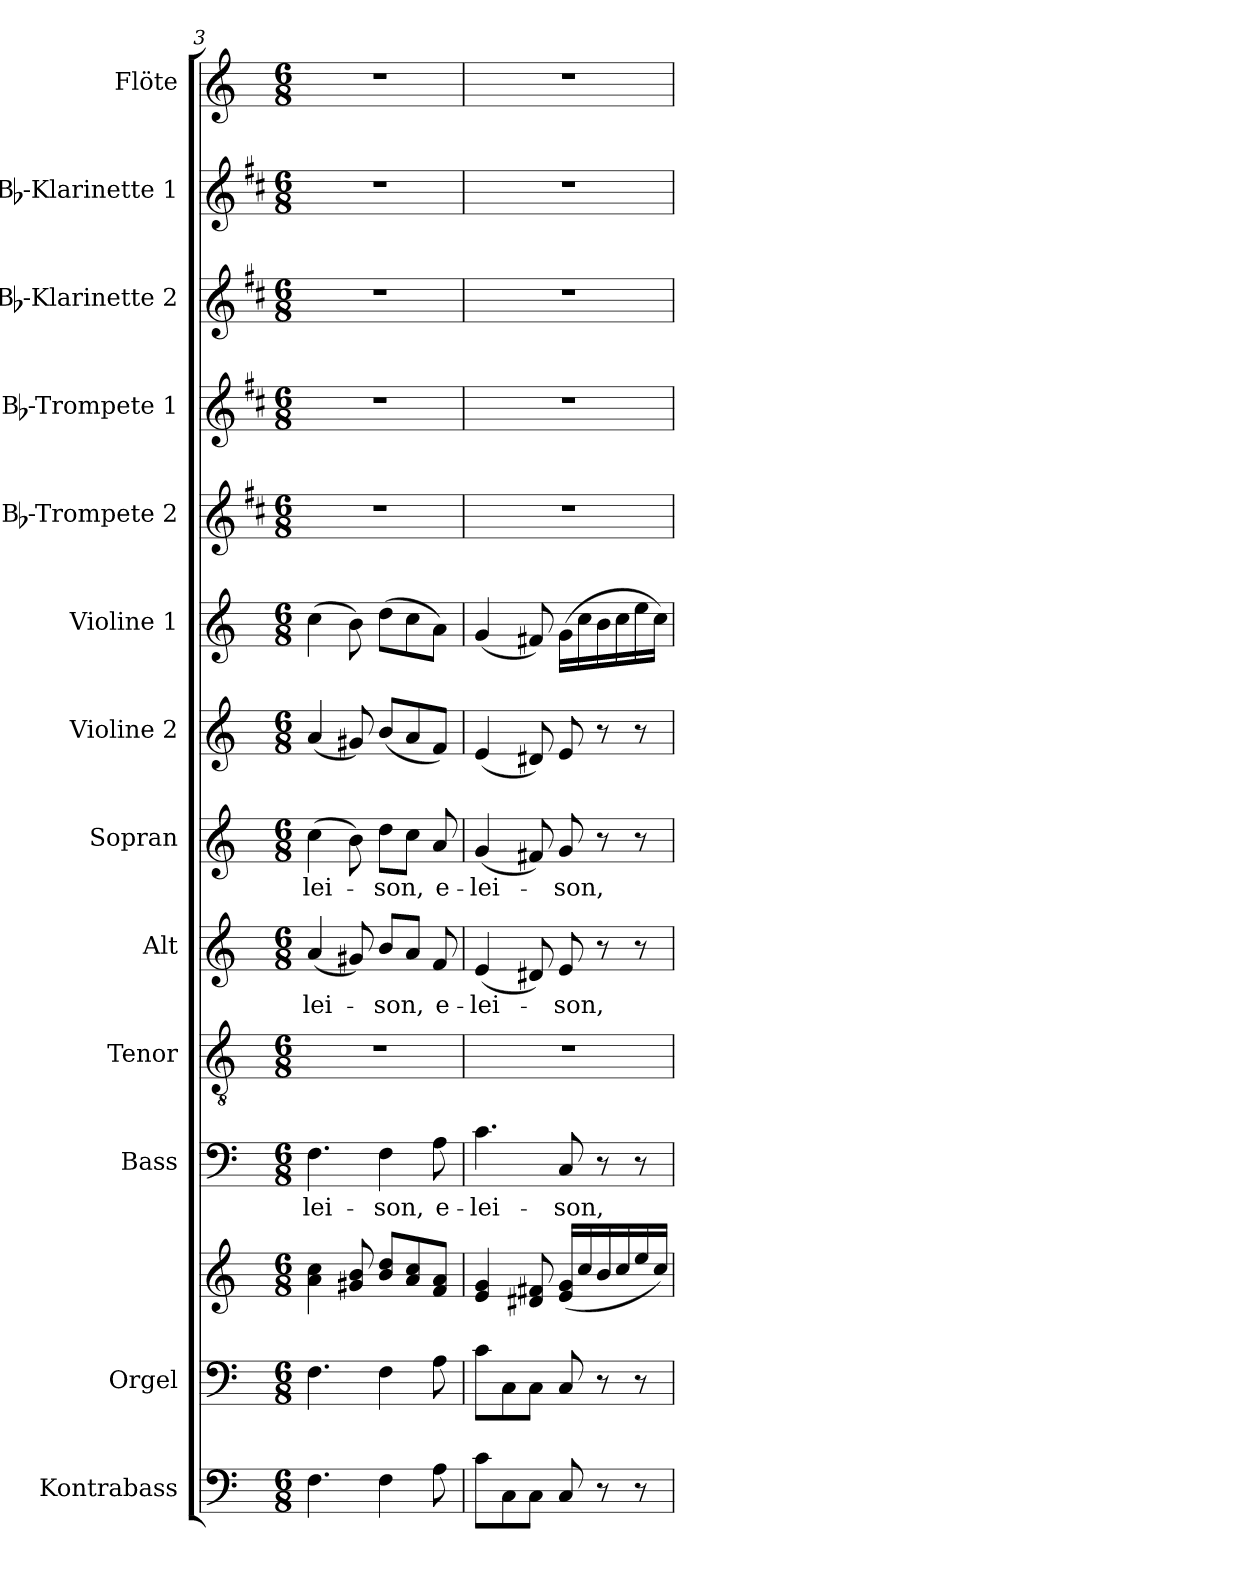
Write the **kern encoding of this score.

**kern	**kern	**kern	**kern	**text	**kern	**kern	**text	**kern	**text	**kern	**kern	**kern	**kern	**kern	**kern	**kern
*part13	*part12	*part12	*part11	*part11	*part10	*part9	*part9	*part8	*part8	*part7	*part6	*part5	*part4	*part3	*part2	*part1
*staff14	*staff13	*staff12	*staff11	*staff11	*staff10	*staff9	*staff9	*staff8	*staff8	*staff7	*staff6	*staff5	*staff4	*staff3	*staff2	*staff1
*I"Kontrabass	*I"Orgel	*	*I"Bass	*	*I"Tenor	*I"Alt	*	*I"Sopran	*	*I"Violine 2	*I"Violine 1	*I"Bb-Trompete 2	*I"Bb-Trompete 1	*I"Bb-Klarinette 2	*I"Bb-Klarinette 1	*I"Flöte
*I'Kb.	*I'Org.	*	*I'B.	*	*I'T.	*I'A.	*	*I'S.	*	*I'Vl. 2	*I'Vl. 1	*I'Bb Trp. 2	*I'Bb Trp. 1	*I'Bb Kl. 2	*I'Bb Kl. 1	*I'Fl.
*clefF4	*clefF4	*clefG2	*clefF4	*	*clefGv2	*clefG2	*	*clefG2	*	*clefG2	*clefG2	*clefG2	*clefG2	*clefG2	*clefG2	*clefG2
*ITrd7c12	*	*	*	*	*	*	*	*	*	*	*	*ITrd1c2	*ITrd1c2	*ITrd1c2	*ITrd1c2	*
*k[]	*k[]	*k[]	*k[]	*	*k[]	*k[]	*	*k[]	*	*k[]	*k[]	*k[]	*k[]	*k[]	*k[]	*k[]
*C:	*C:	*C:	*C:	*	*C:	*C:	*	*C:	*	*C:	*C:	*C:	*C:	*C:	*C:	*C:
*M6/8	*M6/8	*M6/8	*M6/8	*	*M6/8	*M6/8	*	*M6/8	*	*M6/8	*M6/8	*M6/8	*M6/8	*M6/8	*M6/8	*M6/8
=3	=3	=3	=3	=3	=3	=3	=3	=3	=3	=3	=3	=3	=3	=3	=3	=3
!	!	!	!	!LO:LY:b	!	!	!LO:LY:b	!	!LO:LY:b	!	!	!	!	!	!	!
4.FF\	4.F\	4a\ 4cc\	4.F\	-lei-	2.r	(<4a/	-lei-	(>4cc\	-lei-	(<4a/	(>4cc\	2.r	2.r	2.r	2.r	2.r
.	.	8g#X/ 8b/	.	.	.	8g#X/)	.	8b\)	.	8g#X/)	8b\)	.	.	.	.	.
!	!	!	!	!LO:LY:b	!	!	!LO:LY:b	!	!LO:LY:b	!	!	!	!	!	!	!
4FF\	4F\	8b/ 8dd/L	4F\	-son,	.	8b/L	-son,	8dd\L	-son,	(<8b/L	(>8dd\L	.	.	.	.	.
.	.	8a/ 8cc/	.	.	.	8a/J	.	8cc\J	.	8a/	8cc\	.	.	.	.	.
!	!	!	!	!LO:LY:b	!	!	!LO:LY:b	!	!LO:LY:b	!	!	!	!	!	!	!
8AA\	8A\	8f/ 8a/J	8A\	e-	.	8f/	e-	8a/	e-	8f/J)	8a\J)	.	.	.	.	.
=4	=4	=4	=4	=4	=4	=4	=4	=4	=4	=4	=4	=4	=4	=4	=4	=4
!	!	!	!	!LO:LY:b	!	!	!LO:LY:b	!	!LO:LY:b	!	!	!	!	!	!	!
8C\L	8c\L	4e/ 4g/	4.c\	-lei-	2.r	(<4e/	-lei-	(<4g/	-lei-	(<4e/	(<4g/	2.r	2.r	2.r	2.r	2.r
8CC\	8C\	.	.	.	.	.	.	.	.	.	.	.	.	.	.	.
8CC\J	8C\J	8d#X/ 8f#X/	.	.	.	8d#X/)	.	8f#X/)	.	8d#X/)	8f#X/)	.	.	.	.	.
!	!	!	!	!LO:LY:b	!	!	!LO:LY:b	!	!LO:LY:b	!	!	!	!	!	!	!
8CC/	8C/	(<16e/ 16g/LL	8C/	-son,	.	8e/	-son,	8g/	-son,	8e/	(>16g\LL	.	.	.	.	.
.	.	16cc/	.	.	.	.	.	.	.	.	16cc\	.	.	.	.	.
8r	8r	16b/	8r	.	.	8r	.	8r	.	8r	16b\	.	.	.	.	.
.	.	16cc/	.	.	.	.	.	.	.	.	16cc\	.	.	.	.	.
8r	8r	16ee/	8r	.	.	8r	.	8r	.	8r	16ee\	.	.	.	.	.
.	.	16cc/JJ)	.	.	.	.	.	.	.	.	16cc\JJ)	.	.	.	.	.
=	=	=	=	=	=	=	=	=	=	=	=	=	=	=	=	=
*-	*-	*-	*-	*-	*-	*-	*-	*-	*-	*-	*-	*-	*-	*-	*-	*-
